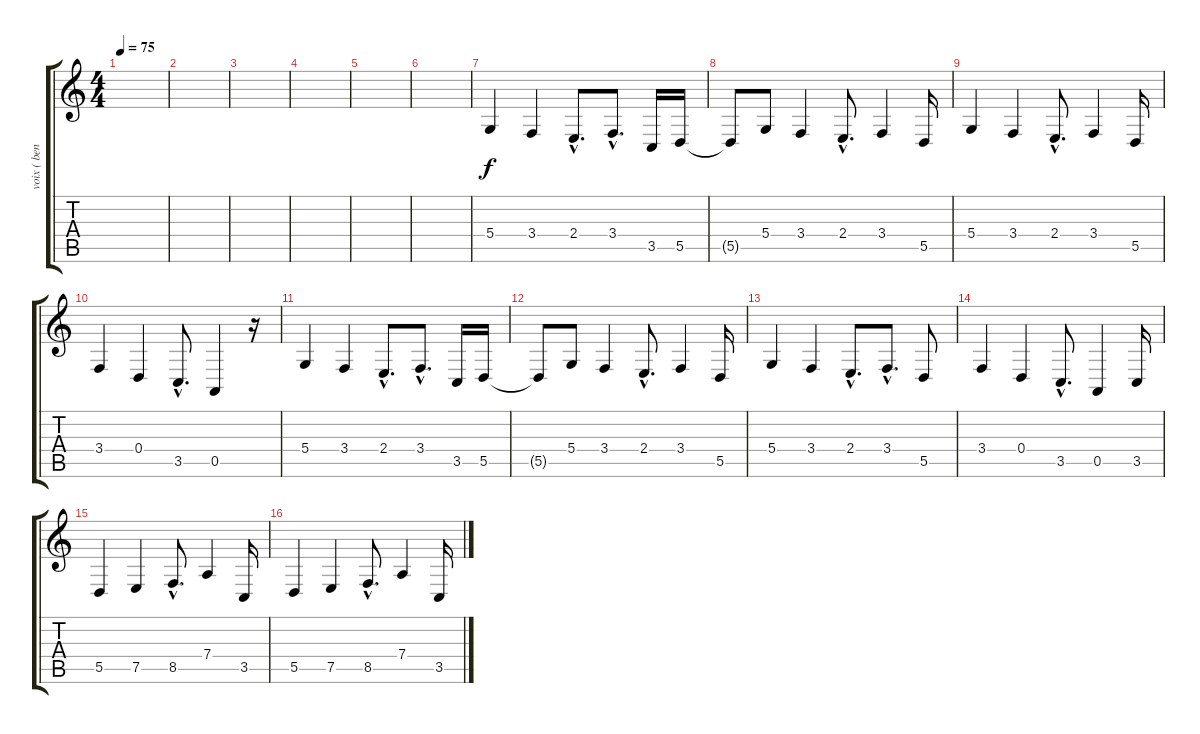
\track ("voix ( benoit )" "voix ( ben") {instrument lead5charang}
\staff {score tabs}
\tuning (E4 B3 G3 D3 A2 E2) {hide}
\ts (4 4)
\tempo 75
\clef g2
\ks c
|
|
|
|
|
|
5.4.4 3.4.4 2.4{hac}.8{d} 3.4{hac}.8{d} 3.5.16 5.5.16 |
5.5{t}.8 5.4.8 3.4.4 2.4{hac}.8{d} 3.4.4 5.5.16 |
5.4.4 3.4.4 2.4{hac}.8{d} 3.4.4 5.5.16 |
3.4.4 0.4.4 3.5{hac}.8{d} 0.5.4 r.16 |
5.4.4 3.4.4 2.4{hac}.8{d} 3.4{hac}.8{d} 3.5.16 5.5.16 |
5.5{t}.8 5.4.8 3.4.4 2.4{hac}.8{d} 3.4.4 5.5.16 |
5.4.4 3.4.4 2.4{hac}.8{d} 3.4{hac}.8{d} 5.5.8 |
3.4.4 0.4.4 3.5{hac}.8{d} 0.5.4 3.5.16 |
5.5.4 7.5.4 8.5{hac}.8{d} 7.4.4 3.5.16 |
5.5.4 7.5.4 8.5{hac}.8{d} 7.4.4 3.5.16
